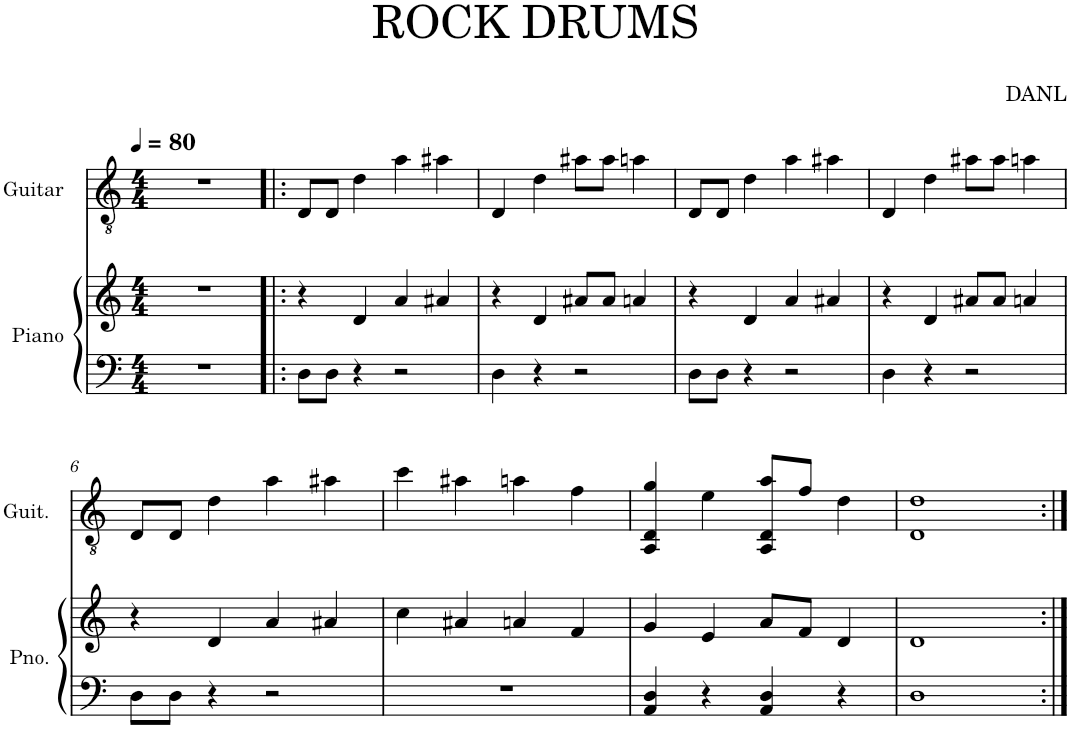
**kern	**kern	**kern
*part2	*part2	*part1
*staff3	*staff2	*staff1
*I"Piano	*	*I"Guitar
*I'Pno.	*	*I'Guit.
*clefF4	*clefG2	*clefGv2
*k[]	*k[]	*k[]
*M4/4	*M4/4	*M4/4
*MM80	*MM80	*MM80
=1	=1	=1
1r	1r	1r
=2!|:	=2!|:	=2!|:
8D\L	4r	8D/L
8D\J	.	8D/J
4r	4d/	4d\
2r	4a/	4a\
.	4a#X/	4a#X\
=3	=3	=3
4D\	4r	4D/
4r	4d/	4d\
2r	8a#X/L	8a#X\L
.	8a#/J	8a#\J
.	4an/	4an\
=4	=4	=4
8D\L	4r	8D/L
8D\J	.	8D/J
4r	4d/	4d\
2r	4a/	4a\
.	4a#X/	4a#X\
=5	=5	=5
4D\	4r	4D/
4r	4d/	4d\
2r	8a#X/L	8a#X\L
.	8a#/J	8a#\J
.	4an/	4an\
!!LO:LB:g=z
=6	=6	=6
8D\L	4r	8D/L
8D\J	.	8D/J
4r	4d/	4d\
2r	4a/	4a\
.	4a#X/	4a#X\
=7	=7	=7
1r	4cc\	4cc\
.	4a#X/	4a#X\
.	4an/	4an\
.	4f/	4f\
=8	=8	=8
4AA/ 4D/	4g/	4AA/ 4D/ 4g/
4r	4e/	4e\
4AA/ 4D/	8a/L	8AA/ 8D/ 8a/L
.	8f/J	8f/J
4r	4d/	4d\
=9	=9	=9
1D	1d	1D 1d
=:|!	=:|!	=:|!
*-	*-	*-
